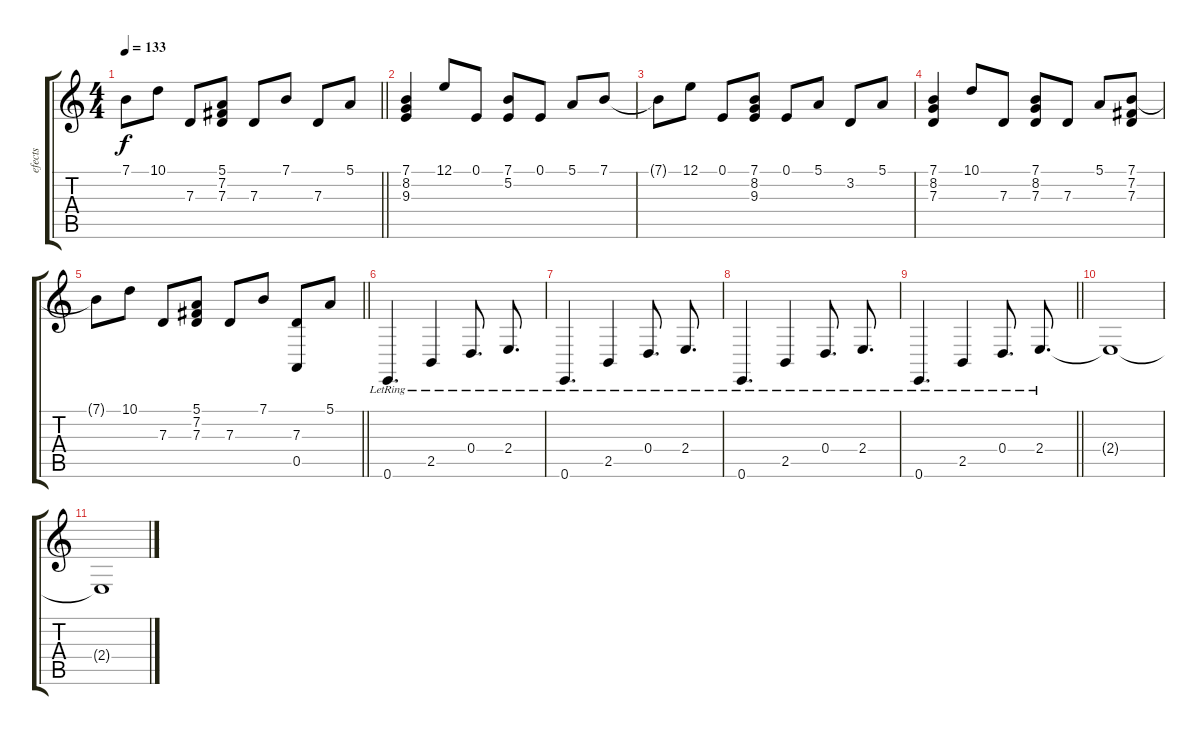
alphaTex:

\track ("efects" "efects") {instrument electricpiano1}
\staff {score tabs}
\tuning (E4 B3 G3 D3 A2 E2) {hide}
\ts (4 4)
\tempo 133
\clef g2
\barLineRight lightlight
\ks c
7.1{t}.8{dy f} 10.1.8 7.3.8 (5.1 7.2 7.3).8 7.3.8 7.1.8 7.3.8 5.1.8 |
(7.1 8.2 9.3).4 12.1.8 0.1.8 (7.1 5.2).8 0.1.8 5.1.8 7.1.8 |
7.1{t}.8 12.1.8 0.1.8 (7.1 8.2 9.3).8 0.1.8 5.1.8 3.2.8 5.1.8 |
(7.1 8.2 7.3).4 10.1.8 7.3.8 (7.1 8.2 7.3).8 7.3.8 5.1.8 (7.1 7.2 7.3).8 |
\barLineRight lightlight
7.1{t}.8 10.1.8 7.3.8 (5.1 7.2 7.3).8 7.3.8 7.1.8 (7.3 0.5).8 5.1.8 |
0.6{lr}.4{d volume 10 instrument electricpiano2} 2.5{lr}.4 0.4{lr}.8{d} 2.4{lr}.8{d} |
0.6{lr}.4{d} 2.5{lr}.4 0.4{lr}.8{d} 2.4{lr}.8{d} |
0.6{lr}.4{d} 2.5{lr}.4 0.4{lr}.8{d} 2.4{lr}.8{d} |
\barLineRight lightlight
0.6{lr}.4{d} 2.5{lr}.4 0.4{lr}.8{d} 2.4{lr}.8{d} |
2.4{t}.1 |
2.4{t}.1
